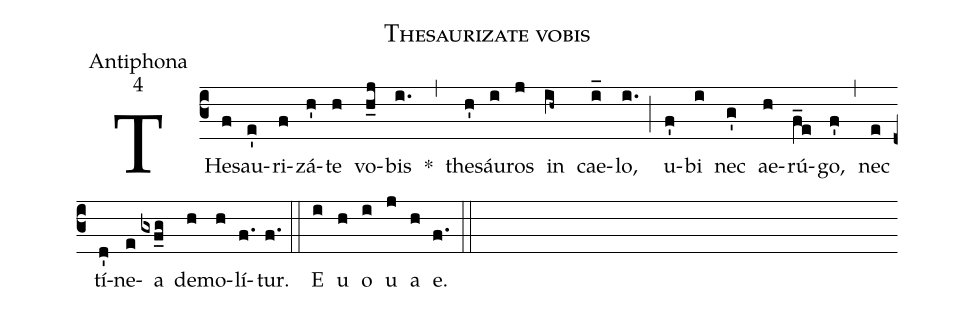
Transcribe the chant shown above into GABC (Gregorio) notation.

name:Thesaurizate vobis;
office-part:Antiphona;
mode:4;
%%
(c3) THe(f)sau(e')ri(f)zá(h')te(h) vo(h_j)bis(i.) *(,) the(h')sáu(i)ros(j) in(ih~) cae(i_)lo,(i.) (;) u(f')bi(i) nec(g') ae(h)rú(f_e)go,(f') (,) nec(e) tí(d')ne(e)a(gxf_g) de(h)mo(h)lí(f.)tur.(f.) (::) <eu> E(i) u(h) o(i) u(j) a(h) e.</eu>(f.) (::)
